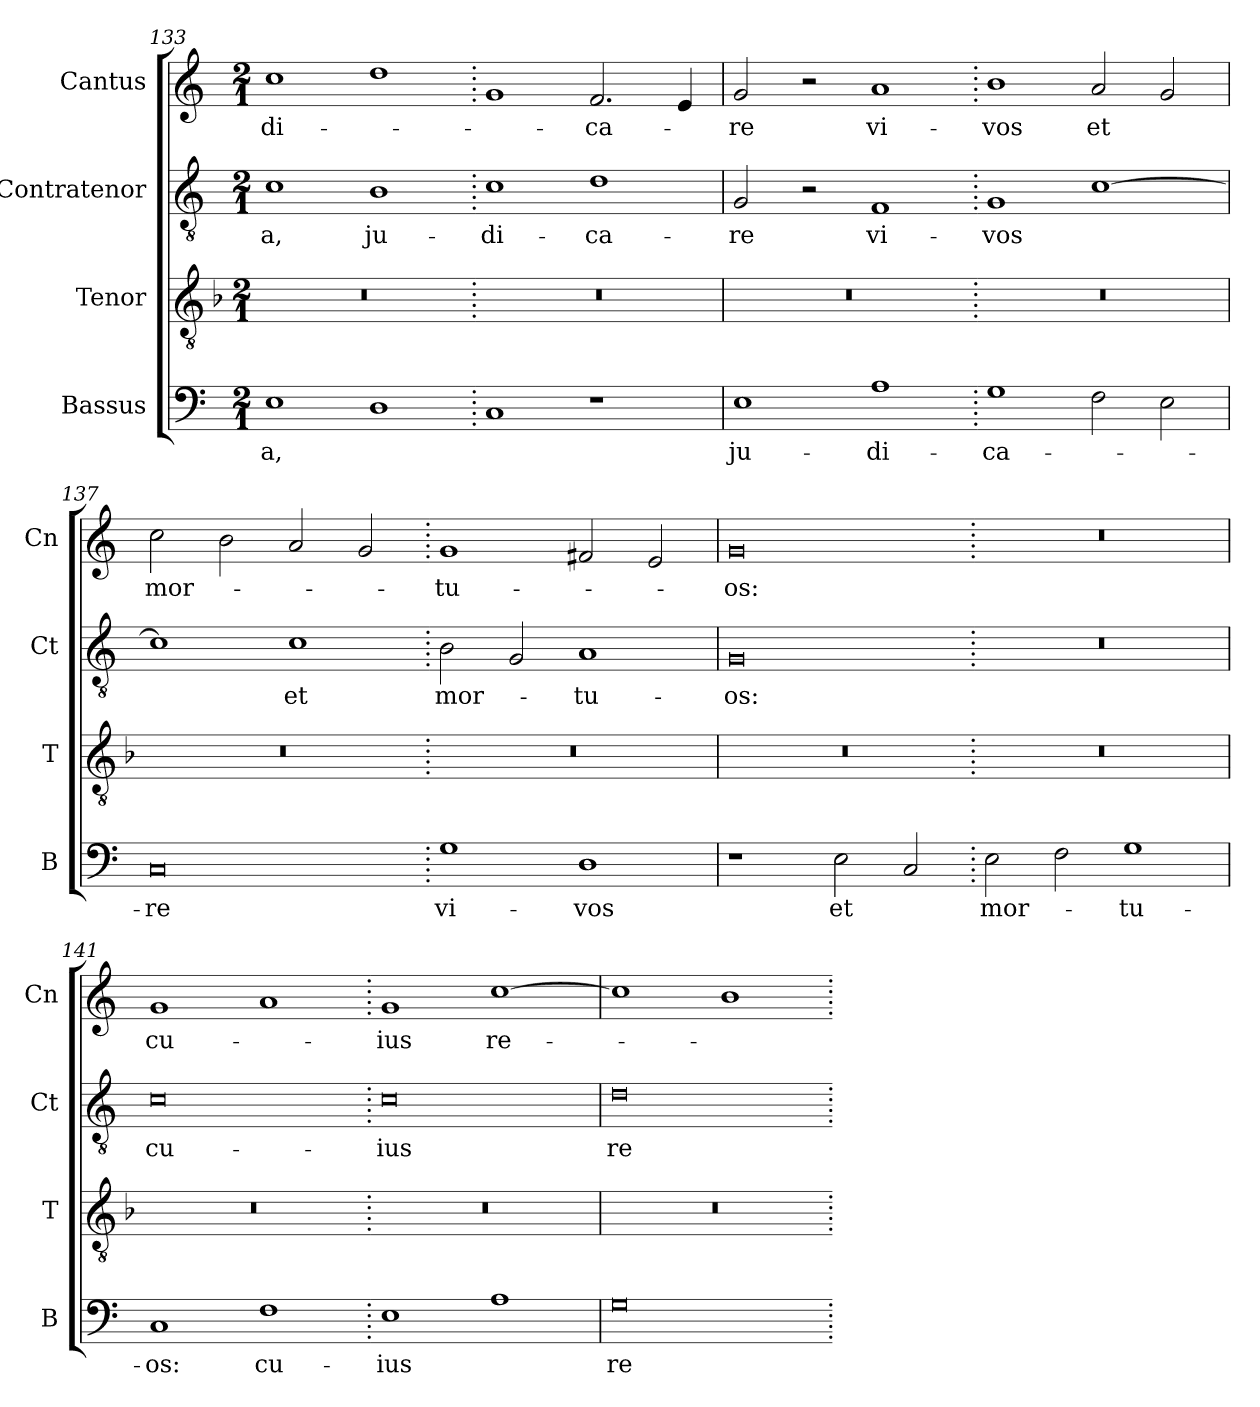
**kern	**text	**kern	**kern	**text	**kern	**text
*part4	*part4	*part3	*part2	*part2	*part1	*part1
*staff4	*staff4	*staff3	*staff2	*staff2	*staff1	*staff1
*I"Bassus	*	*I"Tenor	*I"Contratenor	*	*I"Cantus	*
*I'B	*	*I'T	*I'Ct	*	*I'Cn	*
*clefF4	*	*clefGv2	*clefGv2	*	*clefG2	*
*k[]	*	*k[b-]	*k[]	*	*k[]	*
*M2/1	*	*M2/1	*M2/1	*	*M2/1	*
=133	=133	=133	=133	=133	=133	=133
1E	-a,	0r	1c	-a,	1cc	-di-
1D	.	.	1B	ju-	1dd	.
=134.	=134.	=134.	=134.	=134.	=134.	=134.
1C	.	0r	1c	-di-	1g	.
1r	.	.	1d	-ca-	2.f/	-ca-
.	.	.	.	.	4e/	.
=135	=135	=135	=135	=135	=135	=135
1E	ju-	0r	2G/	-re	2g/	-re
.	.	.	2r	.	2r	.
1A	-di-	.	1F	vi-	1a	vi-
=136.	=136.	=136.	=136.	=136.	=136.	=136.
1G	-ca-	0r	1G	-vos	1b	-vos
2F\	.	.	[1c	.	2a/	et
2E\	.	.	.	.	2g/	.
=137	=137	=137	=137	=137	=137	=137
0C	-re	0r	1c]	.	2cc\	mor-
.	.	.	.	.	2b\	.
.	.	.	1c	et	2a/	.
.	.	.	.	.	2g/	.
=138.	=138.	=138.	=138.	=138.	=138.	=138.
1G	vi-	0r	2B\	mor-	1g	-tu-
.	.	.	2G/	.	.	.
1D	-vos	.	1A	-tu-	2f#X/	.
.	.	.	.	.	2e/	.
=139	=139	=139	=139	=139	=139	=139
1r	.	0r	0G	-os:	0g	-os:
2E\	et	.	.	.	.	.
2C/	.	.	.	.	.	.
=140.	=140.	=140.	=140.	=140.	=140.	=140.
2E\	mor-	0r	0r	.	0r	.
2F\	.	.	.	.	.	.
1G	-tu-	.	.	.	.	.
=141	=141	=141	=141	=141	=141	=141
1C	-os:	0r	0c	cu-	1g	cu-
1F	cu-	.	.	.	1a	.
=142.	=142.	=142.	=142.	=142.	=142.	=142.
1E	-ius	0r	0c	-ius	1g	-ius
1A	.	.	.	.	[1cc	re-
=143	=143	=143	=143	=143	=143	=143
0G	re-	0r	0d	re-	1cc]	.
.	.	.	.	.	1b	.
=.	=.	=.	=.	=.	=.	=.
*-	*-	*-	*-	*-	*-	*-
